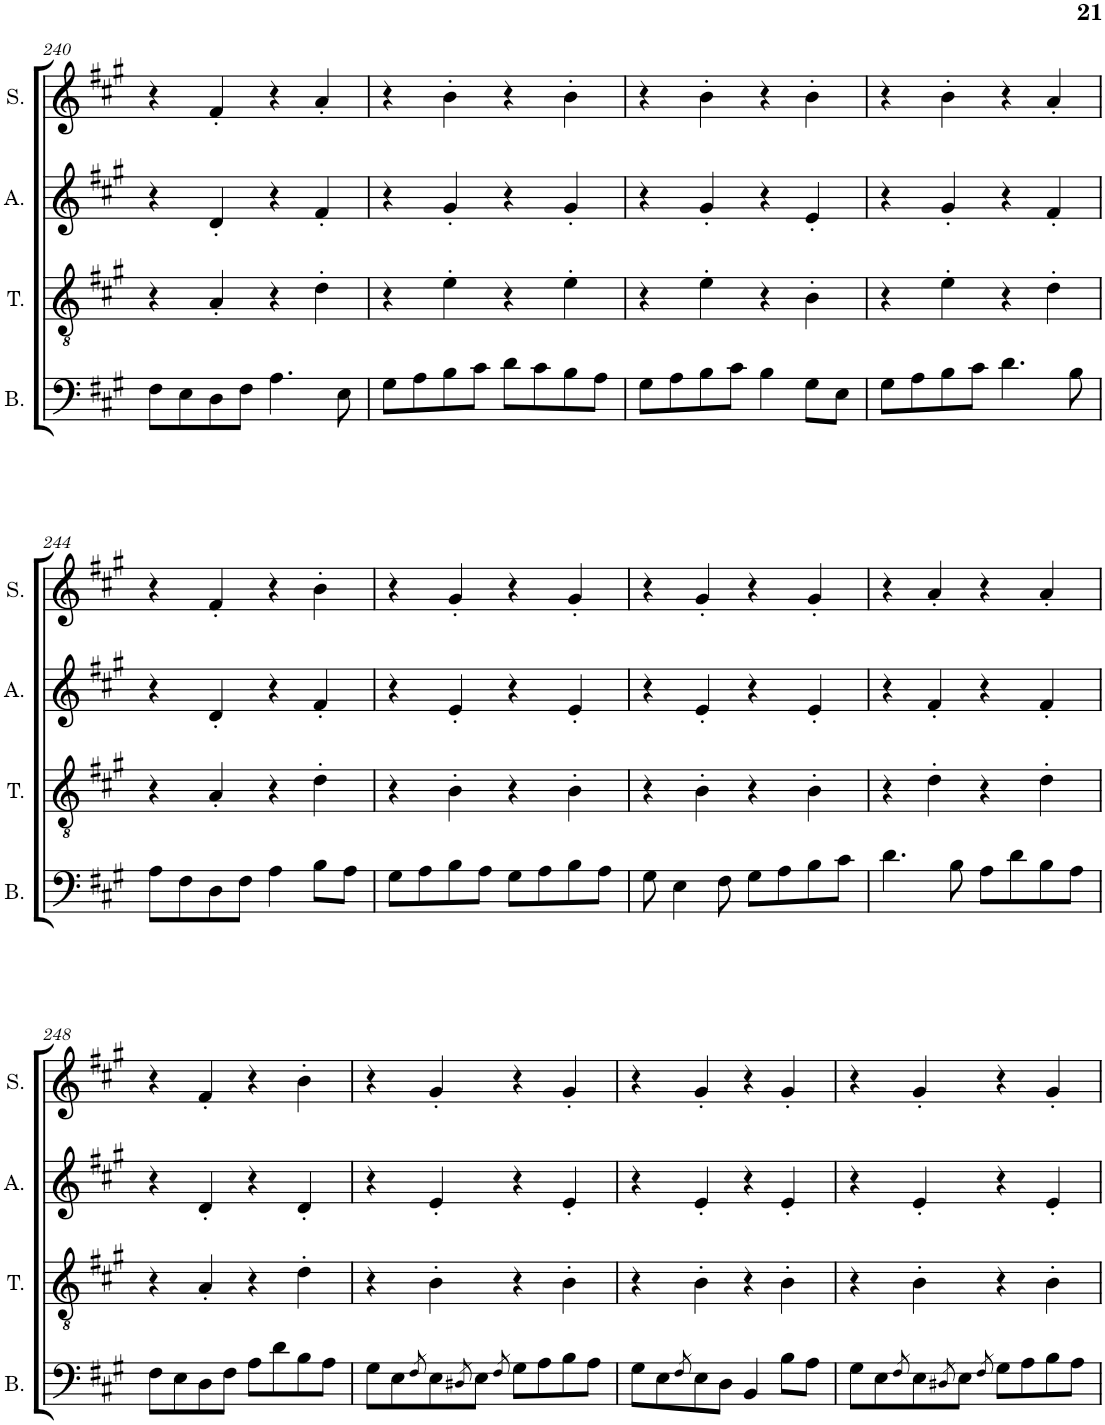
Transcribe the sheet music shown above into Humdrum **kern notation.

**kern	**kern	**kern	**kern
*part4	*part3	*part2	*part1
*staff4	*staff3	*staff2	*staff1
*I"Bass	*I"Tenor	*I"Alto	*I"Soprano
*I'B.	*I'T.	*I'A.	*I'S.
!!LO:PB:g=z
*clefF4	*clefGv2	*clefG2	*clefG2
*k[f#c#g#]	*k[f#c#g#]	*k[f#c#g#]	*k[f#c#g#]
*M4/4	*M4/4	*M4/4	*M4/4
=240	=240	=240	=240
8F#\L	4r	4r	4r
8E\	.	.	.
8D\	4A'/	4d'/	4f#'/
8F#\J	.	.	.
4.A\	4r	4r	4r
.	4d'\	4f#'/	4a'/
8E\	.	.	.
=241	=241	=241	=241
8G#\L	4r	4r	4r
8A\	.	.	.
8B\	4e'\	4g#'/	4b'\
8c#\J	.	.	.
8d\L	4r	4r	4r
8c#\	.	.	.
8B\	4e'\	4g#'/	4b'\
8A\J	.	.	.
=242	=242	=242	=242
8G#\L	4r	4r	4r
8A\	.	.	.
8B\	4e'\	4g#'/	4b'\
8c#\J	.	.	.
4B\	4r	4r	4r
8G#\L	4B'\	4e'/	4b'\
8E\J	.	.	.
=243	=243	=243	=243
8G#\L	4r	4r	4r
8A\	.	.	.
8B\	4e'\	4g#'/	4b'\
8c#\J	.	.	.
4.d\	4r	4r	4r
.	4d'\	4f#'/	4a'/
8B\	.	.	.
!!LO:LB:g=z
=244	=244	=244	=244
8A\L	4r	4r	4r
8F#\	.	.	.
8D\	4A'/	4d'/	4f#'/
8F#\J	.	.	.
4A\	4r	4r	4r
8B\L	4d'\	4f#'/	4b'\
8A\J	.	.	.
=245	=245	=245	=245
8G#\L	4r	4r	4r
8A\	.	.	.
8B\	4B'\	4e'/	4g#'/
8A\J	.	.	.
8G#\L	4r	4r	4r
8A\	.	.	.
8B\	4B'\	4e'/	4g#'/
8A\J	.	.	.
=246	=246	=246	=246
8G#\	4r	4r	4r
4E\	.	.	.
.	4B'\	4e'/	4g#'/
8F#\	.	.	.
8G#\L	4r	4r	4r
8A\	.	.	.
8B\	4B'\	4e'/	4g#'/
8c#\J	.	.	.
=247	=247	=247	=247
4.d\	4r	4r	4r
.	4d'\	4f#'/	4a'/
8B\	.	.	.
8A\L	4r	4r	4r
8d\	.	.	.
8B\	4d'\	4f#'/	4a'/
8A\J	.	.	.
!!LO:LB:g=z
=248	=248	=248	=248
8F#\L	4r	4r	4r
8E\	.	.	.
8D\	4A'/	4d'/	4f#'/
8F#\J	.	.	.
8A\L	4r	4r	4r
8d\	.	.	.
8B\	4d'\	4d'/	4b'\
8A\J	.	.	.
=249	=249	=249	=249
8G#\L	4r	4r	4r
8E\	.	.	.
8qF#/	.	.	.
8E\	4B'\	4e'/	4g#'/
8qD#X/	.	.	.
8E\J	.	.	.
8qF#/	.	.	.
8G#\L	4r	4r	4r
8A\	.	.	.
8B\	4B'\	4e'/	4g#'/
8A\J	.	.	.
=250	=250	=250	=250
8G#\L	4r	4r	4r
8E\	.	.	.
8qF#/	.	.	.
8E\	4B'\	4e'/	4g#'/
8D\J	.	.	.
4BB/	4r	4r	4r
8B\L	4B'\	4e'/	4g#'/
8A\J	.	.	.
=251	=251	=251	=251
8G#\L	4r	4r	4r
8E\	.	.	.
8qF#/	.	.	.
8E\	4B'\	4e'/	4g#'/
8qD#X/	.	.	.
8E\J	.	.	.
8qF#/	.	.	.
8G#\L	4r	4r	4r
8A\	.	.	.
8B\	4B'\	4e'/	4g#'/
8A\J	.	.	.
=	=	=	=
*-	*-	*-	*-
